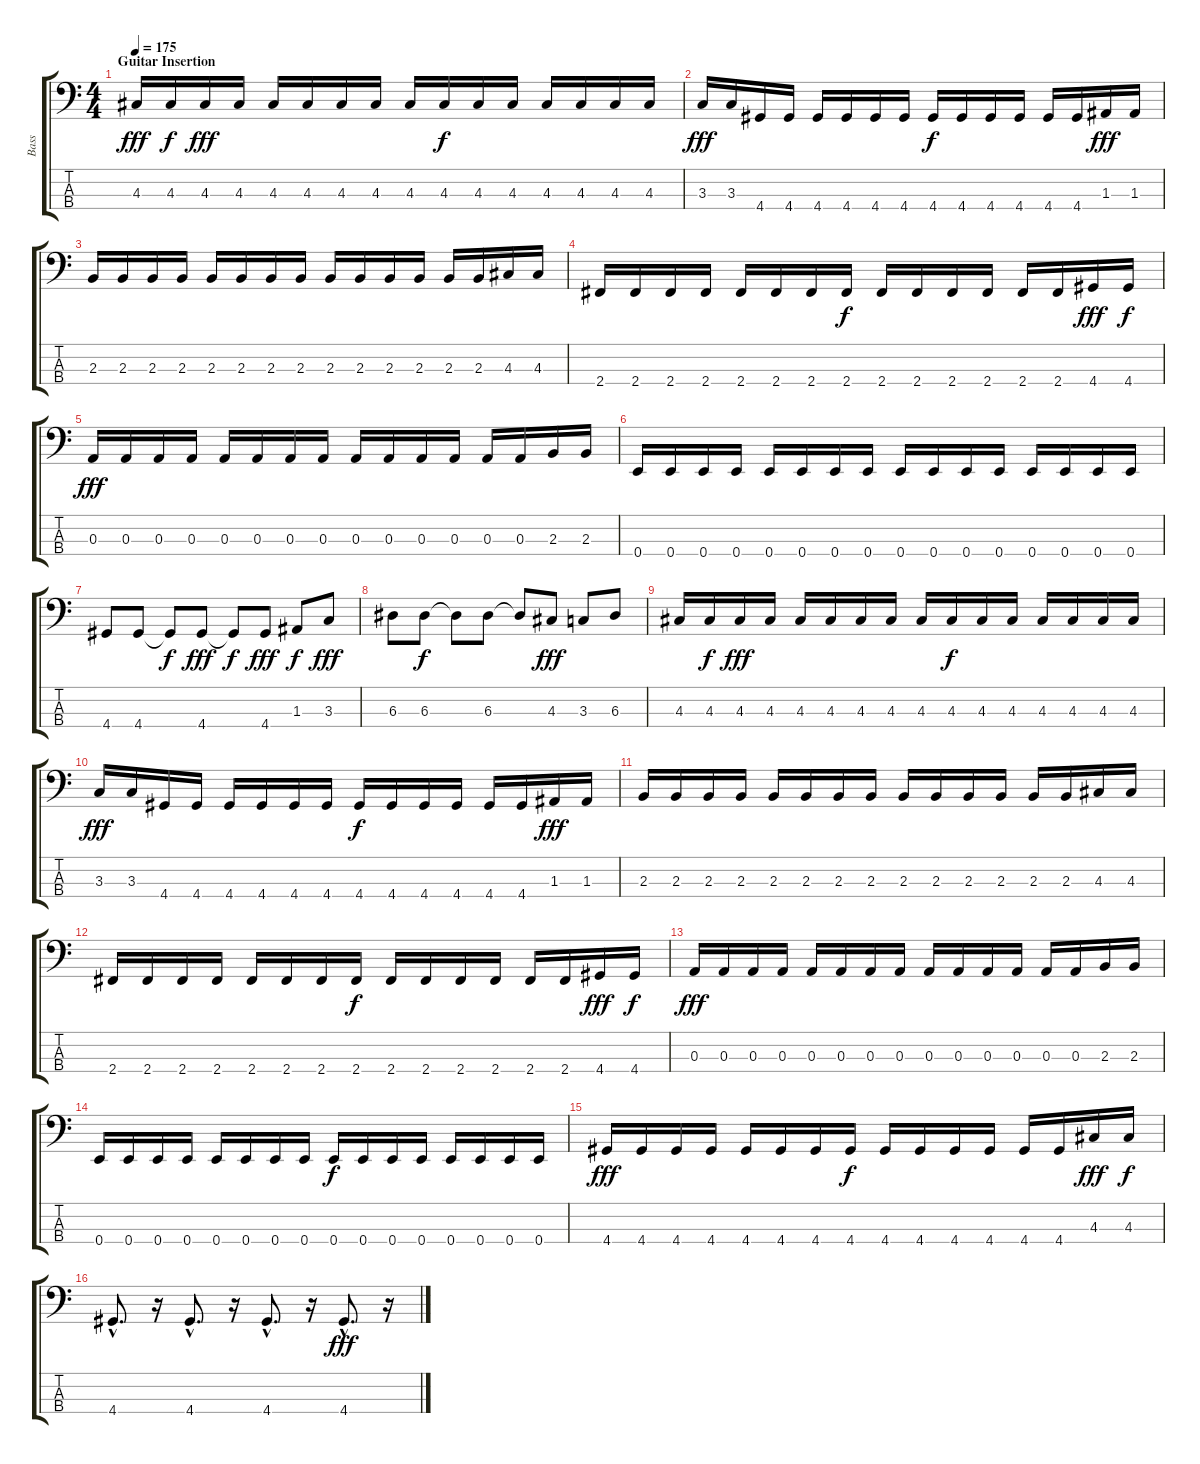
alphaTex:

\track ("Bass" "Bass") {instrument electricbasspick}
\staff {score tabs}
\tuning (G2 D2 A1 E1) {hide}
\ts (4 4)
\section ("" "Guitar Insertion")
\tempo 175
\clef f4
\ks c
4.3.16{dy fff} 4.3.16{dy f} 4.3.16{dy fff} 4.3.16 4.3.16 4.3.16 4.3.16 4.3.16 4.3.16 4.3.16{dy f} 4.3.16 4.3.16 4.3.16 4.3.16 4.3.16 4.3.16 |
3.3.16{dy fff} 3.3.16 4.4.16 4.4.16 4.4.16 4.4.16 4.4.16 4.4.16 4.4.16{dy f} 4.4.16 4.4.16 4.4.16 4.4.16 4.4.16 1.3.16{dy fff} 1.3.16 |
2.3.16 2.3.16 2.3.16 2.3.16 2.3.16 2.3.16 2.3.16 2.3.16 2.3.16 2.3.16 2.3.16 2.3.16 2.3.16 2.3.16 4.3.16 4.3.16 |
2.4.16 2.4.16 2.4.16 2.4.16 2.4.16 2.4.16 2.4.16 2.4.16{dy f} 2.4.16 2.4.16 2.4.16 2.4.16 2.4.16 2.4.16 4.4.16{dy fff} 4.4.16{dy f} |
0.3.16{dy fff} 0.3.16 0.3.16 0.3.16 0.3.16 0.3.16 0.3.16 0.3.16 0.3.16 0.3.16 0.3.16 0.3.16 0.3.16 0.3.16 2.3.16 2.3.16 |
0.4.16 0.4.16 0.4.16 0.4.16 0.4.16 0.4.16 0.4.16 0.4.16 0.4.16 0.4.16 0.4.16 0.4.16 0.4.16 0.4.16 0.4.16 0.4.16 |
4.4.8 4.4.8 4.4{t}.8{dy f} 4.4.8{dy fff} 4.4{t}.8{dy f} 4.4.8{dy fff} 1.3.8{dy f} 3.3.8{dy fff} |
6.3.8 6.3.8{dy f} 6.3{t}.8 6.3.8 6.3{t}.8 4.3.8{dy fff} 3.3.8 6.3.8 |
4.3.16 4.3.16{dy f} 4.3.16{dy fff} 4.3.16 4.3.16 4.3.16 4.3.16 4.3.16 4.3.16 4.3.16{dy f} 4.3.16 4.3.16 4.3.16 4.3.16 4.3.16 4.3.16 |
3.3.16{dy fff} 3.3.16 4.4.16 4.4.16 4.4.16 4.4.16 4.4.16 4.4.16 4.4.16{dy f} 4.4.16 4.4.16 4.4.16 4.4.16 4.4.16 1.3.16{dy fff} 1.3.16 |
2.3.16 2.3.16 2.3.16 2.3.16 2.3.16 2.3.16 2.3.16 2.3.16 2.3.16 2.3.16 2.3.16 2.3.16 2.3.16 2.3.16 4.3.16 4.3.16 |
2.4.16 2.4.16 2.4.16 2.4.16 2.4.16 2.4.16 2.4.16 2.4.16{dy f} 2.4.16 2.4.16 2.4.16 2.4.16 2.4.16 2.4.16 4.4.16{dy fff} 4.4.16{dy f} |
0.3.16{dy fff} 0.3.16 0.3.16 0.3.16 0.3.16 0.3.16 0.3.16 0.3.16 0.3.16 0.3.16 0.3.16 0.3.16 0.3.16 0.3.16 2.3.16 2.3.16 |
0.4.16 0.4.16 0.4.16 0.4.16 0.4.16 0.4.16 0.4.16 0.4.16 0.4.16{dy f} 0.4.16 0.4.16 0.4.16 0.4.16 0.4.16 0.4.16 0.4.16 |
4.4.16{dy fff} 4.4.16 4.4.16 4.4.16 4.4.16 4.4.16 4.4.16 4.4.16{dy f} 4.4.16 4.4.16 4.4.16 4.4.16 4.4.16 4.4.16 4.3.16{dy fff} 4.3.16{dy f} |
4.4{hac}.8{d} r.16 4.4{hac}.8{d} r.16 4.4{hac}.8{d} r.16 4.4{hac}.8{d dy fff} r.16
